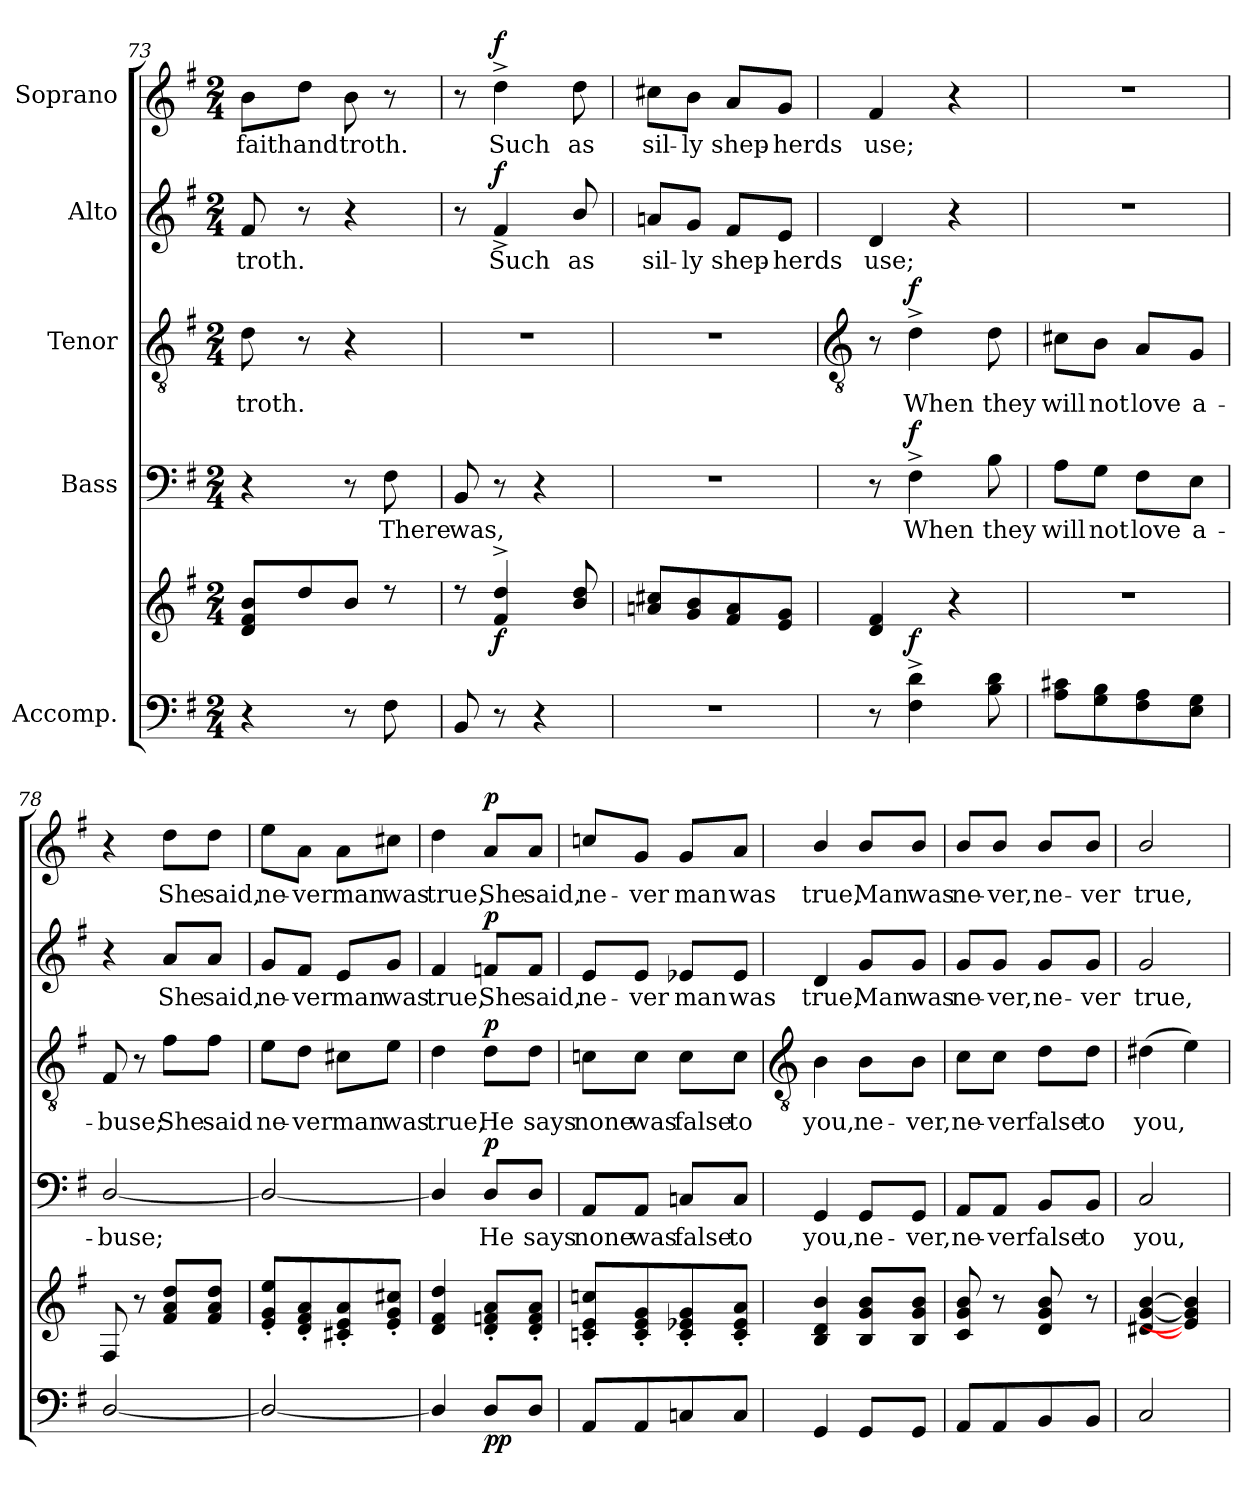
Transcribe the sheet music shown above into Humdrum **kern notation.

**kern	**kern	**dynam	**kern	**text	**dynam	**kern	**text	**dynam	**kern	**text	**dynam	**kern	**text	**dynam
*part5	*part5	*part5	*part4	*part4	*part4	*part3	*part3	*part3	*part2	*part2	*part2	*part1	*part1	*part1
*staff6	*staff5	*staff5/6	*staff4	*staff4	*staff4	*staff3	*staff3	*staff3	*staff2	*staff2	*staff2	*staff1	*staff1	*staff1
*I"Accomp.	*	*	*I"Bass	*	*	*I"Tenor	*	*	*I"Alto	*	*	*I"Soprano	*	*
*clefF4	*clefG2	*	*clefF4	*	*	*clefGv2	*	*	*clefG2	*	*	*clefG2	*	*
*k[f#]	*k[f#]	*	*k[f#]	*	*	*k[f#]	*	*	*k[f#]	*	*	*k[f#]	*	*
*G:	*G:	*	*G:	*	*	*G:	*	*	*G:	*	*	*G:	*	*
*M2/4	*M2/4	*	*M2/4	*	*	*M2/4	*	*	*M2/4	*	*	*M2/4	*	*
=73	=73	=73	=73	=73	=73	=73	=73	=73	=73	=73	=73	=73	=73	=73
*	*^	*	*	*	*	*	*	*	*	*	*	*	*	*
!	!	!	!	!	!	!	!	!LO:LY:b	!	!	!LO:LY:b	!	!	!LO:LY:b	!
4r	8d 8f# 8bL	2ryy	.	4r	.	.	8d	troth.	.	8f#	troth.	.	8b\L	faith	.
!	!	!	!	!	!	!	!	!	!	!	!	!	!	!LO:LY:b	!
.	8dd	.	.	.	.	.	8r	.	.	8r	.	.	8dd\J	and	.
!	!	!	!	!	!	!	!	!	!	!	!	!	!	!LO:LY:b	!
8r	8bJ	.	.	8r	.	.	4r	.	.	4r	.	.	8b	troth.	.
!	!	!	!	!	!LO:LY:b	!	!	!	!	!	!	!	!	!	!
8F#	8r	.	.	8F#	There	.	.	.	.	.	.	.	8r	.	.
=74	=74	=74	=74	=74	=74	=74	=74	=74	=74	=74	=74	=74	=74	=74	=74
!	!	!LO:N:vis=1	!	!	!LO:LY:b	!	!LO:N:vis=1	!	!	!	!	!	!	!	!
8BB	8r	2ryy	.	8BB	was,	.	2r	.	.	8r	.	.	8r	.	.
!	!	!	!LO:DY:b	!	!	!	!	!	!	!	!LO:LY:b	!LO:DY:b	!	!LO:LY:b	!LO:DY:b
8r	4f#^ 4dd^	.	f	8r	.	.	.	.	.	4f#^	Such	f	4dd^	Such	f
4r	.	.	.	4r	.	.	.	.	.	.	.	.	.	.	.
!	!	!	!	!	!	!	!	!	!	!	!LO:LY:b	!	!	!LO:LY:b	!
.	8b 8dd	.	.	.	.	.	.	.	.	8b/	as	.	8dd	as	.
=75	=75	=75	=75	=75	=75	=75	=75	=75	=75	=75	=75	=75	=75	=75	=75
!LO:N:vis=1	!	!LO:N:vis=1	!	!LO:N:vis=1	!	!	!LO:N:vis=1	!	!	!	!LO:LY:b	!	!	!LO:LY:b	!
2r	8an 8cc#XL	2ryy	.	2r	.	.	2r	.	.	8an/L	sil-	.	8cc#X\L	sil-	.
!	!	!	!	!	!	!	!	!	!	!	!LO:LY:b	!	!	!LO:LY:b	!
.	8g/ 8b/	.	.	.	.	.	.	.	.	8g/J	-ly	.	8b\J	-ly	.
!	!	!	!	!	!	!	!	!	!	!	!LO:LY:b	!	!	!LO:LY:b	!
.	8f# 8a	.	.	.	.	.	.	.	.	8f#/L	shep-	.	8a/L	shep-	.
!	!	!	!	!	!	!	!	!	!	!	!LO:LY:b	!	!	!LO:LY:b	!
.	8e 8gJ	.	.	.	.	.	.	.	.	8e/J	-herds	.	8g/J	-herds	.
*	*v	*v	*	*	*	*	*	*	*	*	*	*	*	*	*
!!LO:LB:g=z
=76	=76	=76	=76	=76	=76	=76	=76	=76	=76	=76	=76	=76	=76	=76
*	*	*	*	*	*	*clefGv2	*	*	*	*	*	*	*	*
!	!	!	!	!	!	!	!	!	!	!LO:LY:b	!	!	!LO:LY:b	!
8r	4d 4f#	.	8r	.	.	8r	.	.	4d	use;	.	4f#	use;	.
!	!	!LO:DY:a=2	!	!LO:LY:b	!LO:DY:b	!	!LO:LY:b	!LO:DY:b	!	!	!	!	!	!
4F#^ 4d^	.	f	4F#^	When	f	4d^	When	f	.	.	.	.	.	.
.	4r	.	.	.	.	.	.	.	4r	.	.	4r	.	.
!	!	!	!	!LO:LY:b	!	!	!LO:LY:b	!	!	!	!	!	!	!
8B 8d	.	.	8B	they	.	8d	they	.	.	.	.	.	.	.
=77	=77	=77	=77	=77	=77	=77	=77	=77	=77	=77	=77	=77	=77	=77
!	!LO:N:vis=1	!	!	!LO:LY:b	!	!	!LO:LY:b	!	!LO:N:vis=1	!	!	!LO:N:vis=1	!	!
8A 8c#XL	2r	.	8A\L	will	.	8c#X\L	will	.	2r	.	.	2r	.	.
!	!	!	!	!LO:LY:b	!	!	!LO:LY:b	!	!	!	!	!	!	!
8G 8B	.	.	8G\J	not	.	8B\J	not	.	.	.	.	.	.	.
!	!	!	!	!LO:LY:b	!	!	!LO:LY:b	!	!	!	!	!	!	!
8F# 8A	.	.	8F#\L	love	.	8A/L	love	.	.	.	.	.	.	.
!	!	!	!	!LO:LY:b	!	!	!LO:LY:b	!	!	!	!	!	!	!
8E 8GJ	.	.	8E\J	a-	.	8G/J	a-	.	.	.	.	.	.	.
=78	=78	=78	=78	=78	=78	=78	=78	=78	=78	=78	=78	=78	=78	=78
!	!	!	!	!LO:LY:b	!	!	!LO:LY:b	!	!	!	!	!	!	!
[2D/	8F#	.	[2D/	-buse;	.	8F#	-buse;	.	4r	.	.	4r	.	.
.	8r	.	.	.	.	8r	.	.	.	.	.	.	.	.
!	!	!	!	!	!	!	!LO:LY:b	!	!	!LO:LY:b	!	!	!LO:LY:b	!
.	8f# 8a 8ddL	.	.	.	.	8f#\L	She	.	8a/L	She	.	8dd\L	She	.
!	!	!	!	!	!	!	!LO:LY:b	!	!	!LO:LY:b	!	!	!LO:LY:b	!
.	8f# 8a 8ddJ	.	.	.	.	8f#\J	said	.	8a/J	said,	.	8dd\J	said,	.
=79	=79	=79	=79	=79	=79	=79	=79	=79	=79	=79	=79	=79	=79	=79
!	!	!	!	!	!	!	!LO:LY:b	!	!	!LO:LY:b	!	!	!LO:LY:b	!
2D/_	8e' 8g' 8ee'L	.	2D/_	.	.	8e\L	ne-	.	8g/L	ne-	.	8ee\L	ne-	.
!	!	!	!	!	!	!	!LO:LY:b	!	!	!LO:LY:b	!	!	!LO:LY:b	!
.	8d' 8f#' 8a'	.	.	.	.	8d\J	-ver	.	8f#/J	-ver	.	8a\J	-ver	.
!	!	!	!	!	!	!	!LO:LY:b	!	!	!LO:LY:b	!	!	!LO:LY:b	!
.	8c#X' 8e' 8a'	.	.	.	.	8c#X\L	man	.	8e/L	man	.	8a\L	man	.
!	!	!	!	!	!	!	!LO:LY:b	!	!	!LO:LY:b	!	!	!LO:LY:b	!
.	8e' 8g' 8cc#X'J	.	.	.	.	8e\J	was	.	8g/J	was	.	8cc#X\J	was	.
=80	=80	=80	=80	=80	=80	=80	=80	=80	=80	=80	=80	=80	=80	=80
!	!	!	!	!	!	!	!LO:LY:b	!	!	!LO:LY:b	!	!	!LO:LY:b	!
4D/]	4d 4f# 4dd	.	4D/]	.	.	4d	true,	.	4f#	true,	.	4dd	true,	.
!	!	!LO:DY:b=2	!	!LO:LY:b	!	!	!LO:LY:b	!	!	!LO:LY:b	!	!	!LO:LY:b	!
!	!	!LO:DY:n=1:b	!	!	!LO:DY:b	!	!	!LO:DY:b	!	!	!LO:DY:b	!	!	!LO:DY:b
8D/L	8d' 8fn' 8a'L	p p	8D/L	He	p	8d\L	He	p	8fn/L	She	p	8a/L	She	p
!	!	!	!	!LO:LY:b	!	!	!LO:LY:b	!	!	!LO:LY:b	!	!	!LO:LY:b	!
8D/J	8d' 8f' 8a'J	.	8D/J	says	.	8d\J	says	.	8f/J	said,	.	8a/J	said,	.
=81	=81	=81	=81	=81	=81	=81	=81	=81	=81	=81	=81	=81	=81	=81
!	!	!	!	!LO:LY:b	!	!	!LO:LY:b	!	!	!LO:LY:b	!	!	!LO:LY:b	!
8AAL	8cn' 8e' 8ccn'L	.	8AA/L	none	.	8cn\L	none	.	8e/L	ne-	.	8ccn/L	ne-	.
!	!	!	!	!LO:LY:b	!	!	!LO:LY:b	!	!	!LO:LY:b	!	!	!LO:LY:b	!
8AA	8c' 8e' 8g'	.	8AA/J	was	.	8c\J	was	.	8e/J	-ver	.	8g/J	-ver	.
!	!	!	!	!LO:LY:b	!	!	!LO:LY:b	!	!	!LO:LY:b	!	!	!LO:LY:b	!
8Cn	8c' 8e-X' 8g'	.	8Cn/L	false	.	8c\L	false	.	8e-X/L	man	.	8g/L	man	.
!	!	!	!	!LO:LY:b	!	!	!LO:LY:b	!	!	!LO:LY:b	!	!	!LO:LY:b	!
8CJ	8c' 8e-' 8a'J	.	8C/J	to	.	8c\J	to	.	8e-/J	was	.	8a/J	was	.
!!LO:LB:g=z
=82	=82	=82	=82	=82	=82	=82	=82	=82	=82	=82	=82	=82	=82	=82
*	*	*	*	*	*	*clefGv2	*	*	*	*	*	*	*	*
!	!	!	!	!LO:LY:b	!	!	!LO:LY:b	!	!	!LO:LY:b	!	!	!LO:LY:b	!
4GG	4B/ 4d/ 4b/	.	4GG	you,	.	4B	you,	.	4d/	true,	.	4b/	true,	.
!	!	!	!	!LO:LY:b	!	!	!LO:LY:b	!	!	!LO:LY:b	!	!	!LO:LY:b	!
8GGL	8B/ 8g/ 8b/L	.	8GG/L	ne-	.	8B\L	ne-	.	8g/L	Man	.	8b/L	Man	.
!	!	!	!	!LO:LY:b	!	!	!LO:LY:b	!	!	!LO:LY:b	!	!	!LO:LY:b	!
8GGJ	8B/ 8g/ 8b/J	.	8GG/J	-ver,	.	8B\J	-ver,	.	8g/J	was	.	8b/J	was	.
=83	=83	=83	=83	=83	=83	=83	=83	=83	=83	=83	=83	=83	=83	=83
!	!	!	!	!LO:LY:b	!	!	!LO:LY:b	!	!	!LO:LY:b	!	!	!LO:LY:b	!
8AAL	8c/ 8g/ 8b/	.	8AA/L	ne-	.	8c\L	ne-	.	8g/L	ne-	.	8b/L	ne-	.
!	!	!	!	!LO:LY:b	!	!	!LO:LY:b	!	!	!LO:LY:b	!	!	!LO:LY:b	!
8AA	8r	.	8AA/J	-ver	.	8c\J	-ver	.	8g/J	-ver,	.	8b/J	-ver,	.
!	!	!	!	!LO:LY:b	!	!	!LO:LY:b	!	!	!LO:LY:b	!	!	!LO:LY:b	!
8BB	8d/ 8g/ 8b/	.	8BB/L	false	.	8d\L	false	.	8g/L	ne-	.	8b/L	ne-	.
!	!	!	!	!LO:LY:b	!	!	!LO:LY:b	!	!	!LO:LY:b	!	!	!LO:LY:b	!
8BBJ	8r	.	8BB/J	to	.	8d\J	to	.	8g/J	-ver	.	8b/J	-ver	.
=84	=84	=84	=84	=84	=84	=84	=84	=84	=84	=84	=84	=84	=84	=84
!	!	!	!	!LO:LY:b	!	!	!LO:LY:b	!	!	!LO:LY:b	!	!	!LO:LY:b	!
2C	[4d#X/ [4g/ [4b/	.	2C	you,	.	(>4d#X	you,	.	2g/	true,	.	2b/	true,	.
.	4e] 4g] 4b]	.	.	.	.	4e)	.	.	.	.	.	.	.	.
=	=	=	=	=	=	=	=	=	=	=	=	=	=	=
*-	*-	*-	*-	*-	*-	*-	*-	*-	*-	*-	*-	*-	*-	*-
